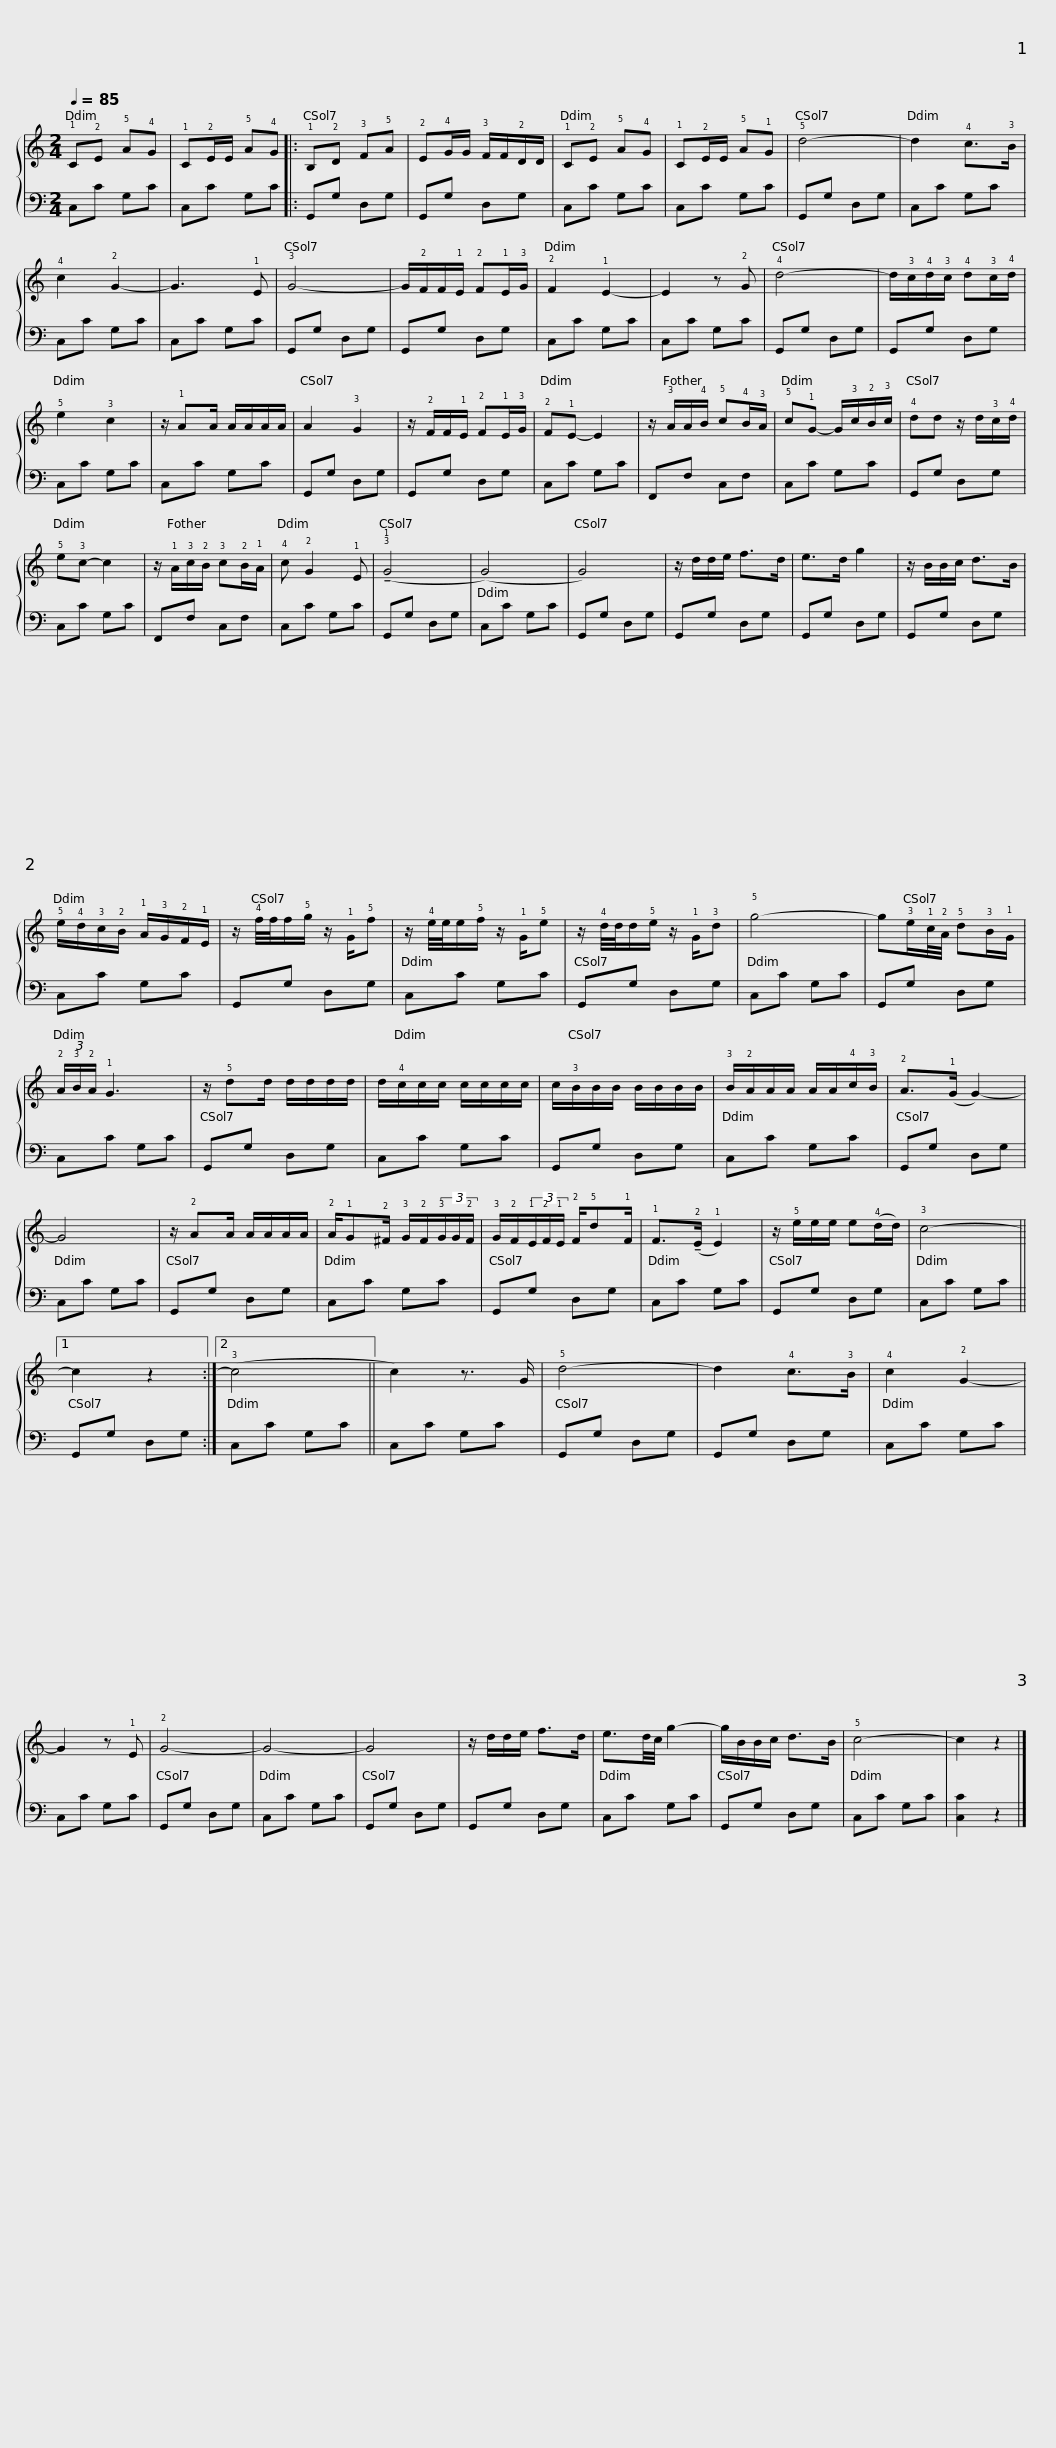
X:1
%%score { 1 | 2 }
L:1/8
Q:1/4=85
M:2/4
I:linebreak $
K:C
V:1 treble
V:2 bass
V:1
 !1!C!2!E !5!A!4!G | !1!C!2!E/E/ !5!A!4!G |: !1!B,!2!D !3!F!5!A | !2!E!4!G/G/ !3!F/F/!2!D/D/ | !1!C!2!E !5!A!4!G | %5
 !1!C!2!E/E/ !5!A!1!G | !5!d4- |$ d2 !4!c>!3!B | !4!c2 !2!G2- | G3 !1!E | %10
 !3!G4- | G/!2!F/F/!1!E/ !2!F!1!E/!3!G/ | !2!F2 !1!E2- | E2 z !2!G | !4!d4- |$ %15
 d/!3!c/!4!d/!3!c/ !4!d!3!c/!4!d/ | !5!e2 !3!c2 | z/ !1!AA/ A/A/A/A/ | A2 !3!G2 | z/ !2!F/F/!1!E/ !2!F!1!E/!3!G/ | %20
 !2!F!1!E- E2 |$ z/ !3!A/A/!4!B/ !5!c!4!B/!3!A/ | !5!c!1!G- G/!3!c/!2!B/!3!c/ | !4!dd z/ d/!3!c/!4!d/ | !5!e!3!c- c2 | %25
 z/ !1!A/!3!c/!2!B/ !3!c!2!B/!1!A/ | !4!c !2!G2 !1!E |$ (!tenuto!!3!!1!G4 | (G4) | G4) | %30
 z/ d/d/e/ f>d | e>d g2 | z/ B/B/c/ d>B |$ !5!e/!4!d/!3!c/!2!B/ !1!A/!3!G/!2!F/!1!E/ | z/ !4!f/4f/4f/!5!g/ z/ !1!G/!5!f | %35
 z/ !4!e/4e/4e/!5!f/ z/ !1!G/!5!e | z/ !4!d/4d/4d/!5!e/ z/ !1!G/!3!d | !5!g4- |$ g!3!e/!1!c/4!2!A/4 !5!d!3!B/!1!G/ | (3!2!A/!3!B/!2!A/ !1!G3 | %40
 z/ !5!dd/ d/d/d/d/ | d/!4!c/c/c/ c/c/c/c/ | c/!3!B/B/B/ B/B/B/B/ |$ !3!B/!2!A/A/A/ A/A/!4!c/!3!B/ | !2!A>(!1!G G2-) | %45
 G4 | z/ !2!AA/ A/A/A/A/ | !2!A/!1!G!2!^F/ !3!G/!2!F/(3!3!G/G/!2!F/ |$ !3!G/!2!F/(3!1!E/!2!F/!1!E/ !2!F/!5!d!1!F/ | !1!F>(!tenuto!!2!E !1!E2) | %50
 z/ !5!e/e/e/ e(!4!d/d/) | !3!c4- ||1 c2 z2 :|2 (!3!c4 ||$ c2) z3/2 G/ | %55
 !5!d4- | d2 !4!c>!3!B | !4!c2 !2!G2- | G2 z !1!E | !2!G4- | %60
 G4- | G4 |$ z/ d/d/e/ f>d | e3/2d/4c/4 g2- | g/B/B/c/ d>B | %65
 !5!c4- | c2 z2 |] %67
V:2
 C,C G,C | C,C G,C |: G,,G, D,G, | G,,G, D,G, | C,C G,C | %5
 C,C G,C | G,,G, D,G, |$ C,C G,C | C,C G,C | C,C G,C | %10
 G,,G, D,G, | G,,G, D,G, | C,C G,C | C,C G,C | G,,G, D,G, |$ %15
 G,,G, D,G, | C,C G,C | C,C G,C | G,,G, D,G, | G,,G, D,G, | %20
 C,C G,C |$ F,,F, C,F, | C,C G,C | G,,G, D,G, | C,C G,C | %25
 F,,F, C,F, | C,C G,C |$ G,,G, D,G, | C,C G,C | G,,G, D,G, | %30
 G,,G, D,G, | G,,G, D,G, | G,,G, D,G, |$ C,C G,C | G,,G, D,G, | %35
 C,C G,C | G,,G, D,G, | C,C G,C |$ G,,G, D,G, | C,C G,C | %40
 G,,G, D,G, | C,C G,C | G,,G, D,G, |$ C,C G,C | G,,G, D,G, | %45
 C,C G,C | G,,G, D,G, | C,C G,C |$ G,,G, D,G, | C,C G,C | %50
 G,,G, D,G, | C,C G,C ||1 G,,G, D,G, :|2 C,C G,C ||$ C,C G,C | %55
 G,,G, D,G, | G,,G, D,G, | C,C G,C | C,C G,C | G,,G, D,G, | %60
 C,C G,C | G,,G, D,G, |$ G,,G, D,G, | C,C G,C | G,,G, D,G, | %65
 C,C G,C | [C,C]2 z2 |] %67
